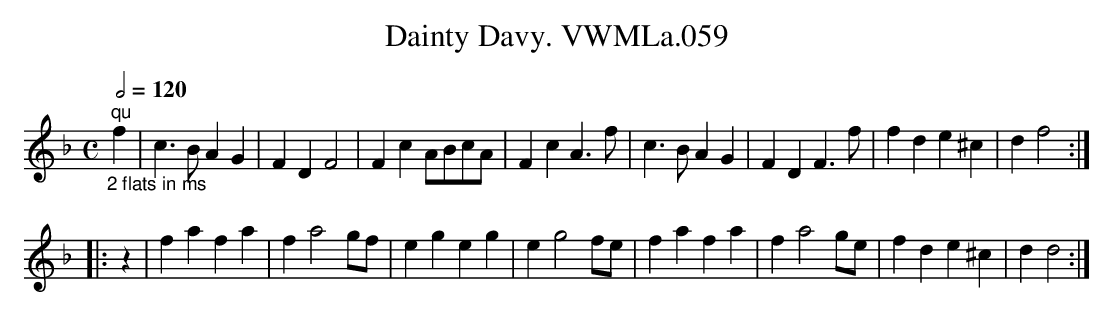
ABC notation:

X:1
T:Dainty Davy. VWMLa.059
M:C
L:1/4
Q:2/4=120
K:F
"^qu""_2 flats in ms"f|c>BAG|FDF2|FcA/B/c/A/|FcA>f|\
c>BAG|FDF>f|fde^c|df2:|
|:z|fafa|fa2g/f/|egeg|eg2f/e/|\
fafa|fa2g/e/|fde^c|dd2:|
